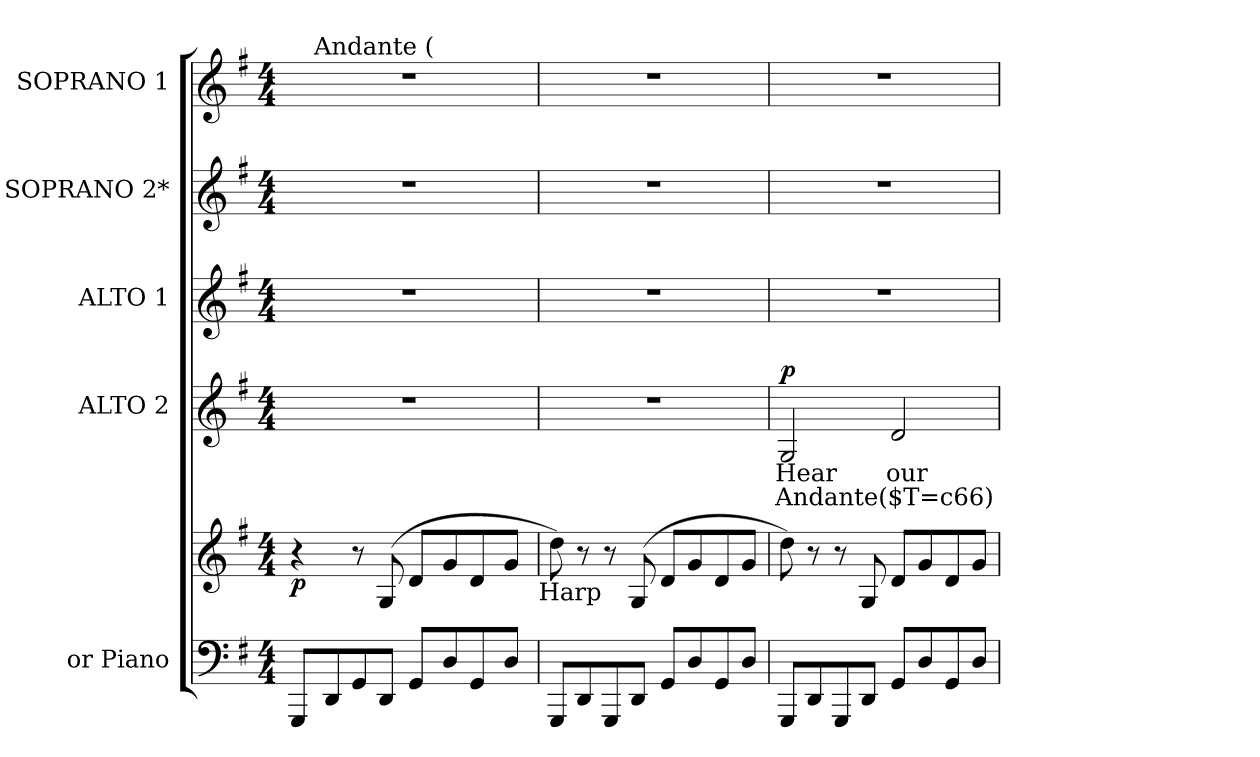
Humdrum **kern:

**kern	**kern	**dynam	**kern	**text	**text	**dynam	**kern	**kern	**kern
*part5	*part5	*part5	*part4	*part4	*part4	*part4	*part3	*part2	*part1
*staff6	*staff5	*staff5/6	*staff4	*staff4	*staff4	*staff4	*staff3	*staff2	*staff1
*I"or Piano	*	*	*I"ALTO 2	*	*	*	*I"ALTO 1	*I"SOPRANO 2*	*I"SOPRANO 1
*	*	*	*I'A. 2	*	*	*	*I'A.1	*I'S. 2	*I'S. 1
*clefF4	*clefG2	*	*clefG2	*	*	*	*clefG2	*clefG2	*clefG2
*k[f#]	*k[f#]	*	*k[f#]	*	*	*	*k[f#]	*k[f#]	*k[f#]
*G:	*G:	*	*G:	*	*	*	*G:	*G:	*G:
*M4/4	*M4/4	*	*M4/4	*	*	*	*M4/4	*M4/4	*M4/4
=1	=1	=1	=1	=1	=1	=1	=1	=1	=1
!	!	!LO:DY:b	!	!	!	!	!	!	!
*	*	*	*	*	*	*	*	*	*^
8GGG/L	4r	p	1r	.	.	.	1r	1r	1r	16.ryy
*	*	*	*	*	*	*	*	*	*MM99	*
!	!	!	!	!	!	!	!	!	!	!LO:TX:a:t=Andante (
.	.	.	.	.	.	.	.	.	.	2ryy
8DD/	.	.	.	.	.	.	.	.	.	.
8GG/	8r	.	.	.	.	.	.	.	.	.
8DD/J	(>8G/	.	.	.	.	.	.	.	.	.
8GG/L	8d/L	.	.	.	.	.	.	.	.	.
.	.	.	.	.	.	.	.	.	.	4ryy
8D/	8g/	.	.	.	.	.	.	.	.	.
8GG/	8d/	.	.	.	.	.	.	.	.	.
.	.	.	.	.	.	.	.	.	.	8ryy
8D/J	8g/J	.	.	.	.	.	.	.	.	.
.	.	.	.	.	.	.	.	.	.	32ryy
!	!	!	!	!	!	!	!	!	!LO:TX:a:t=c66)	!
!	!LO:TX:b:t=Harp	!	!	!	!	!	!	!	!	!
*	*	*	*	*	*	*	*	*	*v	*v
=2	=2	=2	=2	=2	=2	=2	=2	=2	=2
8GGG/L	8dd\)	.	1r	.	.	.	1r	1r	1r
8DD/	8r	.	.	.	.	.	.	.	.
8GGG/	8r	.	.	.	.	.	.	.	.
8DD/J	(>8G/	.	.	.	.	.	.	.	.
8GG/L	8d/L	.	.	.	.	.	.	.	.
8D/	8g/	.	.	.	.	.	.	.	.
8GG/	8d/	.	.	.	.	.	.	.	.
8D/J	8g/J	.	.	.	.	.	.	.	.
=3	=3	=3	=3	=3	=3	=3	=3	=3	=3
!	!	!	!	!LO:LY:b	!LO:LY:b	!LO:DY:a	!	!	!
8GGG/L	8dd\)	.	2G/	Hear	Andante($T=c66)-	p	1r	1r	1r
8DD/	8r	.	.	.	.	.	.	.	.
8GGG/	8r	.	.	.	.	.	.	.	.
8DD/J	8G/	.	.	.	.	.	.	.	.
!	!	!	!	!LO:LY:b	!	!	!	!	!
8GG/L	8d/L	.	2d/	our	.	.	.	.	.
8D/	8g/	.	.	.	.	.	.	.	.
8GG/	8d/	.	.	.	.	.	.	.	.
8D/J	8g/J	.	.	.	.	.	.	.	.
=	=	=	=	=	=	=	=	=	=
*-	*-	*-	*-	*-	*-	*-	*-	*-	*-
